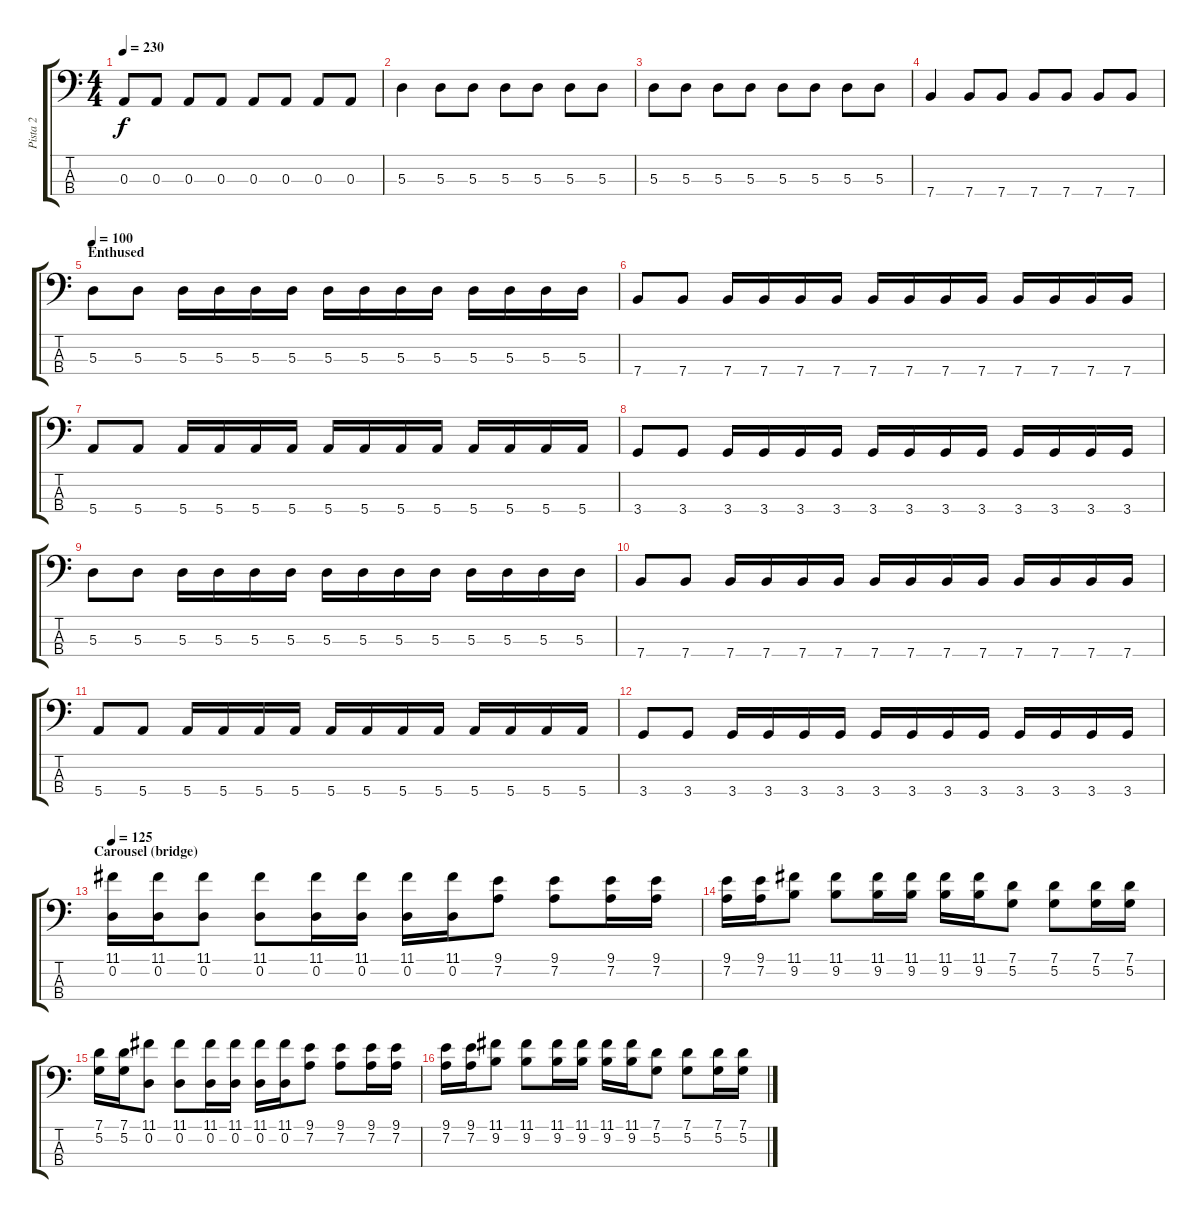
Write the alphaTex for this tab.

\track ("Pista 2" "Pista 2") {instrument electricbasspick}
\staff {score tabs}
\tuning (G2 D2 A1 E1) {hide}
\ts (4 4)
\tempo 230
\clef f4
\ks c
0.3.8{dy f} 0.3.8 0.3.8 0.3.8 0.3.8 0.3.8 0.3.8 0.3.8 |
5.3.4 5.3.8 5.3.8 5.3.8 5.3.8 5.3.8 5.3.8 |
5.3.8 5.3.8 5.3.8 5.3.8 5.3.8 5.3.8 5.3.8 5.3.8 |
7.4.4 7.4.8 7.4.8 7.4.8 7.4.8 7.4.8 7.4.8 |
\section ("" "Enthused")
\tempo 100
5.3.8 5.3.8 5.3.16 5.3.16 5.3.16 5.3.16 5.3.16 5.3.16 5.3.16 5.3.16 5.3.16 5.3.16 5.3.16 5.3.16 |
7.4.8 7.4.8 7.4.16 7.4.16 7.4.16 7.4.16 7.4.16 7.4.16 7.4.16 7.4.16 7.4.16 7.4.16 7.4.16 7.4.16 |
5.4.8 5.4.8 5.4.16 5.4.16 5.4.16 5.4.16 5.4.16 5.4.16 5.4.16 5.4.16 5.4.16 5.4.16 5.4.16 5.4.16 |
3.4.8 3.4.8 3.4.16 3.4.16 3.4.16 3.4.16 3.4.16 3.4.16 3.4.16 3.4.16 3.4.16 3.4.16 3.4.16 3.4.16 |
5.3.8 5.3.8 5.3.16 5.3.16 5.3.16 5.3.16 5.3.16 5.3.16 5.3.16 5.3.16 5.3.16 5.3.16 5.3.16 5.3.16 |
7.4.8 7.4.8 7.4.16 7.4.16 7.4.16 7.4.16 7.4.16 7.4.16 7.4.16 7.4.16 7.4.16 7.4.16 7.4.16 7.4.16 |
5.4.8 5.4.8 5.4.16 5.4.16 5.4.16 5.4.16 5.4.16 5.4.16 5.4.16 5.4.16 5.4.16 5.4.16 5.4.16 5.4.16 |
3.4.8 3.4.8 3.4.16 3.4.16 3.4.16 3.4.16 3.4.16 3.4.16 3.4.16 3.4.16 3.4.16 3.4.16 3.4.16 3.4.16 |
\section ("" "Carousel (bridge)")
\tempo 125
(11.1 0.2).16 (11.1 0.2).16 (11.1 0.2).8 (11.1 0.2).8 (11.1 0.2).16 (11.1 0.2).16 (11.1 0.2).16 (11.1 0.2).16 (9.1 7.2).8 (9.1 7.2).8 (9.1 7.2).16 (9.1 7.2).16 |
(9.1 7.2).16 (9.1 7.2).16 (11.1 9.2).8 (11.1 9.2).8 (11.1 9.2).16 (11.1 9.2).16 (11.1 9.2).16 (11.1 9.2).16 (7.1 5.2).8 (7.1 5.2).8 (7.1 5.2).16 (7.1 5.2).16 |
(7.1 5.2).16 (7.1 5.2).16 (11.1 0.2).8 (11.1 0.2).8 (11.1 0.2).16 (11.1 0.2).16 (11.1 0.2).16 (11.1 0.2).16 (9.1 7.2).8 (9.1 7.2).8 (9.1 7.2).16 (9.1 7.2).16 |
(9.1 7.2).16 (9.1 7.2).16 (11.1 9.2).8 (11.1 9.2).8 (11.1 9.2).16 (11.1 9.2).16 (11.1 9.2).16 (11.1 9.2).16 (7.1 5.2).8 (7.1 5.2).8 (7.1 5.2).16 (7.1 5.2).16
